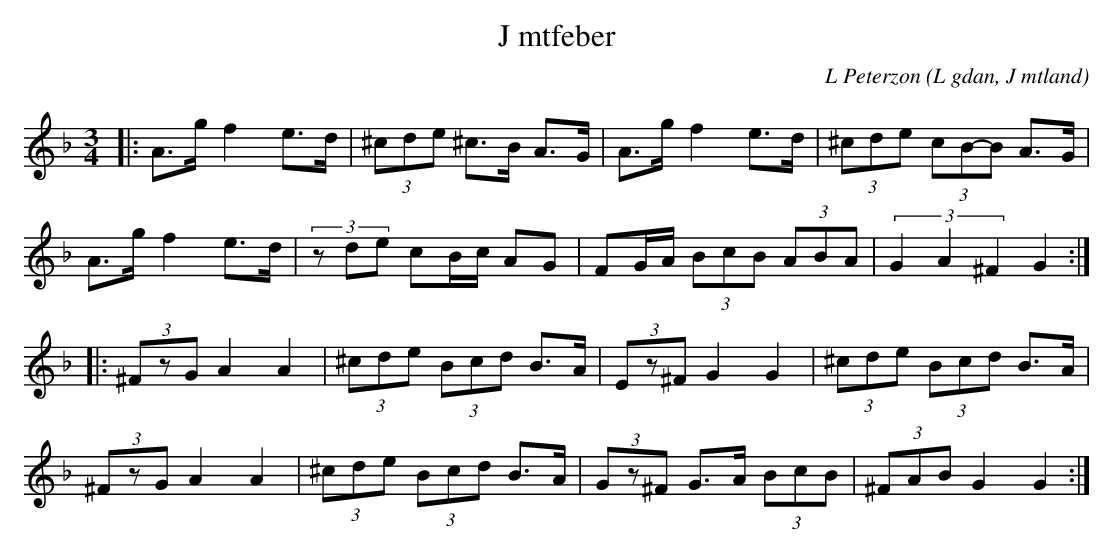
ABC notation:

X:1
T:J mtfeber
C: L Peterzon
O:L gdan, J mtland
M:3/4
L:1/8
K:Dm
|: A>g f2 e>d|(3^cde ^c>B A>G|A>g f2 e>d|(3^cde (3cB-B A>G|
A>g f2 e>d|(3zde cB/c/ AG|FG/A/ (3BcB (3ABA|(3G2A2^F2 G2:|
|:(3^FzG A2 A2|(3^cde (3Bcd B>A|(3Ez^F G2 G2|(3^cde (3Bcd B>A|
(3^FzG A2 A2|(3^cde (3Bcd B>A| (3Gz^F G>A (3BcB|(3^FAB G2 G2:|
